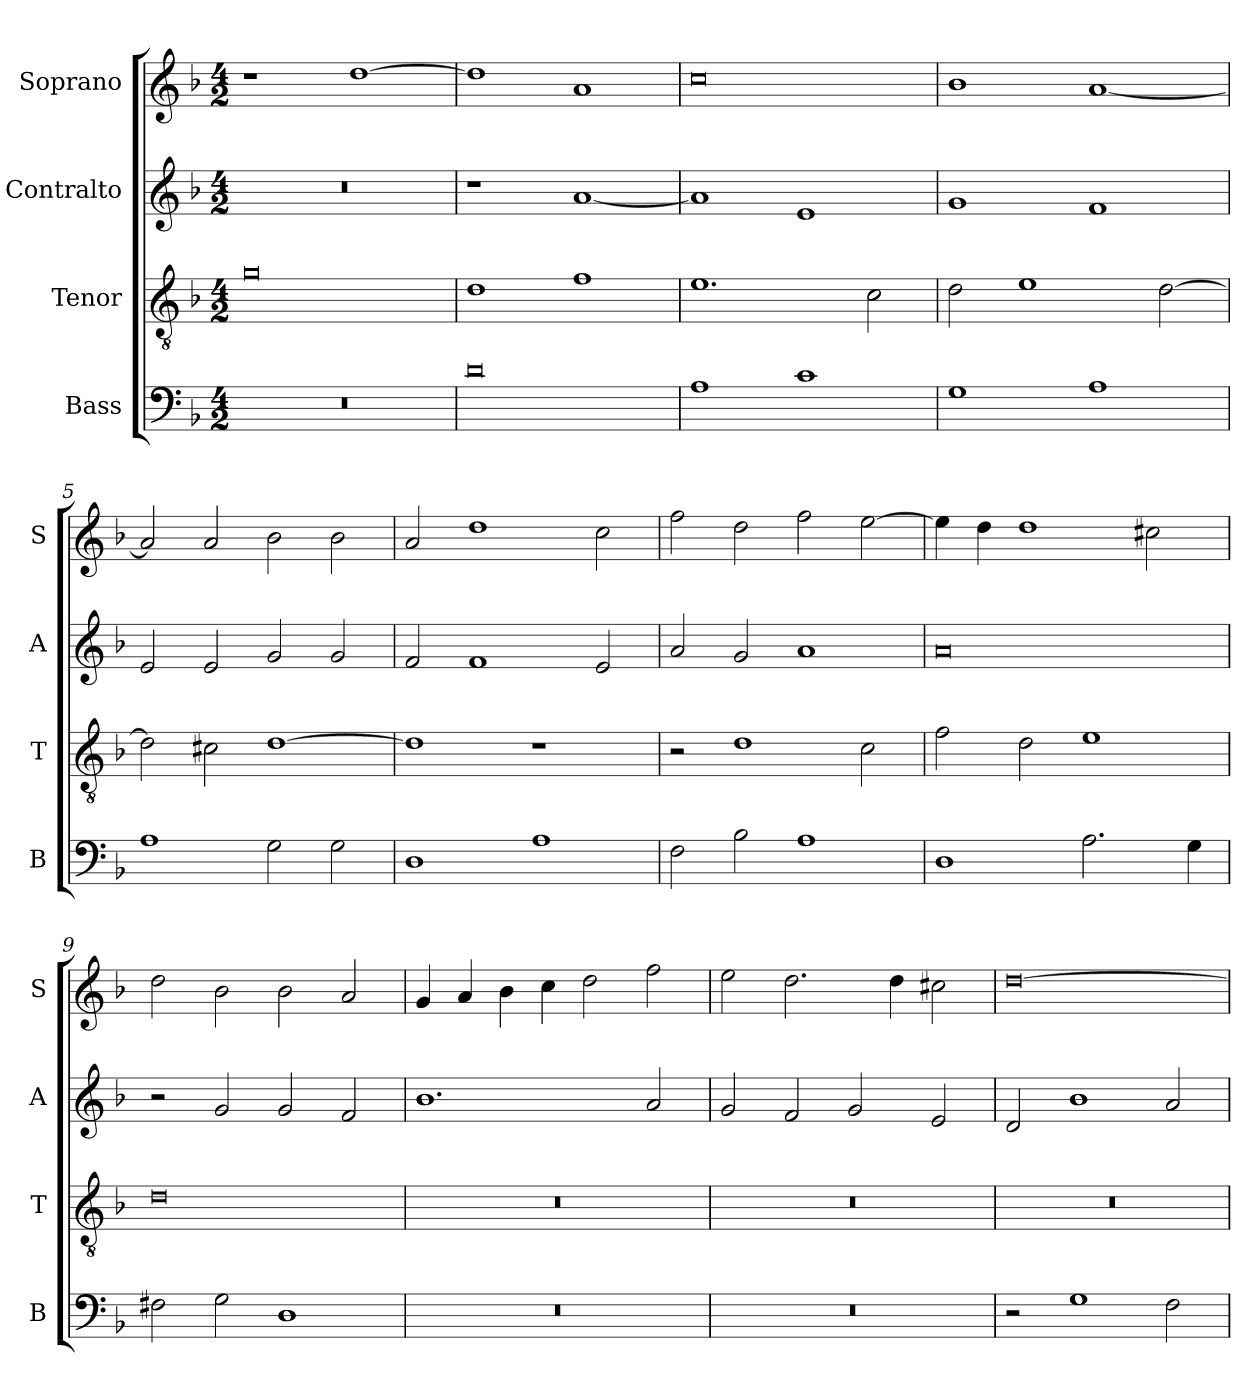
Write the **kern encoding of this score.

**kern	**kern	**kern	**kern
*part4	*part3	*part2	*part1
*staff4	*staff3	*staff2	*staff1
*I"Bass	*I"Tenor	*I"Contralto	*I"Soprano
*I'B	*I'T	*I'A	*I'S
*clefF4	*clefGv2	*clefG2	*clefG2
*k[b-]	*k[b-]	*k[b-]	*k[b-]
*G:dor	*G:dor	*G:dor	*G:dor
*M4/2	*M4/2	*M4/2	*M4/2
=1	=1	=1	=1
0r	0g	0r	1r
.	.	.	[1dd
=2	=2	=2	=2
0d	1d	1r	1dd]
.	1f	[1a	1a
=3	=3	=3	=3
1A	1.e	1a]	0cc
1c	.	1e	.
.	2c	.	.
=4	=4	=4	=4
1G	2d	1g	1b-
.	1e	.	.
1A	.	1f	[1a
.	[2d	.	.
=5	=5	=5	=5
1A	2d]	2e	2a]
.	2c#X	2e	2a
2G	[1d	2g	2b-
2G	.	2g	2b-
=6	=6	=6	=6
1D	1d]	2f	2a
.	.	1f	1dd
1A	1r	.	.
.	.	2e	2cc
=7	=7	=7	=7
2F	2r	2a	2ff
2B-	1d	2g	2dd
1A	.	1a	2ff
.	2c	.	[2ee
=8	=8	=8	=8
1D	2f	0a	4ee]
.	.	.	4dd
.	2d	.	1dd
2.A	1e	.	.
.	.	.	2cc#X
4G	.	.	.
=9	=9	=9	=9
2F#X	0d	2r	2dd
2G	.	2g	2b-
1D	.	2g	2b-
.	.	2f	2a
=10	=10	=10	=10
0r	0r	1.b-	4g
.	.	.	4a
.	.	.	4b-
.	.	.	4cc
.	.	.	2dd
.	.	2a	2ff
=11	=11	=11	=11
0r	0r	2g	2ee
.	.	2f	2.dd
.	.	2g	.
.	.	.	4dd
.	.	2e	2cc#X
=12	=12	=12	=12
2r	0r	2d	[0dd
1G	.	1b-	.
2F	.	2a	.
=	=	=	=
*-	*-	*-	*-
